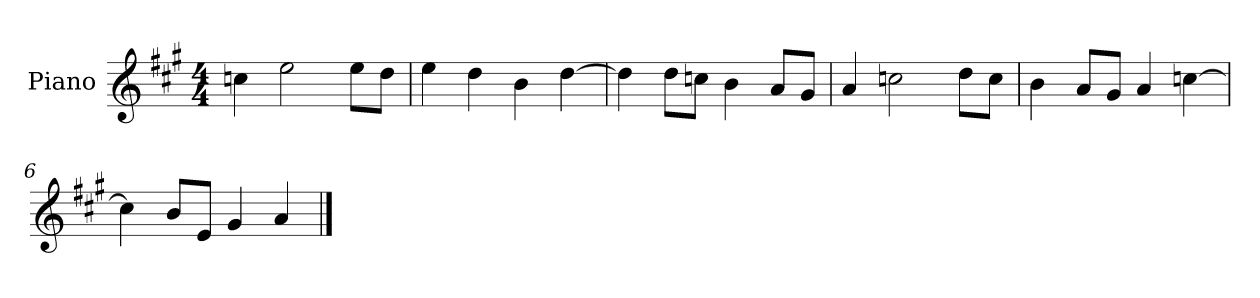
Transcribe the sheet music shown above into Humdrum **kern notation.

**kern
*part1
*staff1
*I"Piano
*I'P-no
*clefG2
*k[f#c#g#]
*M4/4
*MM90
=1
4ccn\
2ee\
8ee\L
8dd\J
=2
4ee\
4dd\
4b\
[4dd\
=3
4dd\]
8dd\L
8ccn\J
4b\
8a/L
8g#/J
=4
4a/
2ccn\
8dd\L
8cc\J
=5
4b\
8a/L
8g#/J
4a/
[4ccn\
=6
4cc\]
8b/L
8e/J
4g#/
4a/
==
*-
